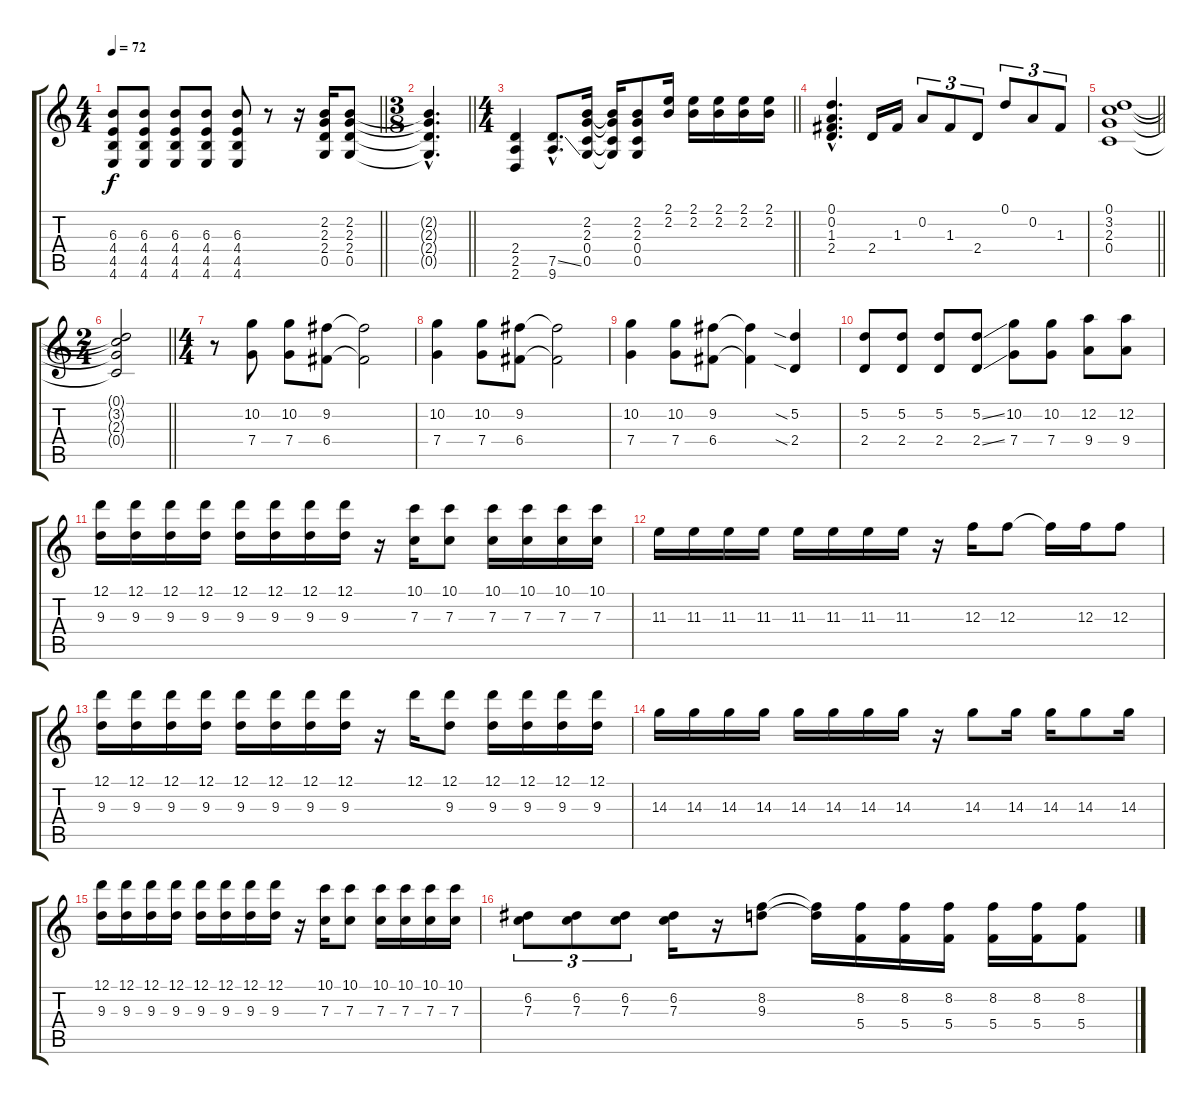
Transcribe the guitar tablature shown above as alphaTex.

\track "" {instrument distortionguitar}
\staff {score tabs}
\tuning (D4 A3 F3 C3 G2 C2) {hide}
\ts (4 4)
\tempo 72
\clef g2
\barLineRight lightlight
\ks c
(6.3 4.4 4.5 4.6).8{dy f} (6.3 4.4 4.5 4.6).8 (6.3 4.4 4.5 4.6).8 (6.3 4.4 4.5 4.6).8 (6.3 4.4 4.5 4.6).8 r.8 r.16 (2.2 2.3 2.4 0.5).16 (2.2 2.3 2.4 0.5).8 |
\ts (3 8)
\barLineRight lightlight
(2.2{hac t} 2.3{hac t} 2.4{hac t} 0.5{hac t}).4{d} |
\ts (4 4)
\barLineRight lightlight
(2.4 2.5 2.6).4 (7.5{ss hac} 9.6{hac}).8{d} (2.2 2.3 0.4 0.5).16 (2.2{t} 2.3{t} 0.4{t} 0.5{t}).16 (2.2 2.3 0.4 0.5).8 (2.1 2.2).16 (2.1 2.2).16 (2.1 2.2).16 (2.1 2.2).16 (2.1 2.2).16 |
(0.1{hac} 0.2{hac} 1.3{hac} 2.4{hac}).4{d} 2.4.16 1.3.16 0.2.8{tu (3 2)} 1.3.8{tu (3 2)} 2.4.8{tu (3 2)} 0.1.8{tu (3 2)} 0.2.8{tu (3 2)} 1.3.8{tu (3 2)} |
\barLineRight lightlight
(0.1 3.2 2.3 0.4).1 |
\ts (2 4)
\barLineRight lightlight
(0.1{t} 3.2{t} 2.3{t} 0.4{t}).2 |
\ts (4 4)
r.8 (10.2 7.4).8 (10.2 7.4).8 (9.2 6.4).8 (9.2{t} 6.4{t}).2 |
(10.2 7.4).4 (10.2 7.4).8 (9.2 6.4).8 (9.2{t} 6.4{t}).2 |
(10.2 7.4).4 (10.2 7.4).8 (9.2 6.4).8 (9.2{t} 6.4{t}).4 (5.2{sia} 2.4{sia}).4 |
(5.2 2.4).8 (5.2 2.4).8 (5.2 2.4).8 (5.2{ss} 2.4{ss}).8 (10.2 7.4).8 (10.2 7.4).8 (12.2 9.4).8 (12.2 9.4).8 |
(12.1 9.3).16 (12.1 9.3).16 (12.1 9.3).16 (12.1 9.3).16 (12.1 9.3).16 (12.1 9.3).16 (12.1 9.3).16 (12.1 9.3).16 r.16 (10.1 7.3).16 (10.1 7.3).8 (10.1 7.3).16 (10.1 7.3).16 (10.1 7.3).16 (10.1 7.3).16 |
11.3.16 11.3.16 11.3.16 11.3.16 11.3.16 11.3.16 11.3.16 11.3.16 r.16 12.3.16 12.3.8 12.3{t}.16 12.3.16 12.3.8 |
(12.1 9.3).16 (12.1 9.3).16 (12.1 9.3).16 (12.1 9.3).16 (12.1 9.3).16 (12.1 9.3).16 (12.1 9.3).16 (12.1 9.3).16 r.16 12.1.16 (12.1 9.3).8 (12.1 9.3).16 (12.1 9.3).16 (12.1 9.3).16 (12.1 9.3).16 |
14.3.16 14.3.16 14.3.16 14.3.16 14.3.16 14.3.16 14.3.16 14.3.16 r.16 14.3.8 14.3.16 14.3.16 14.3.8 14.3.16 |
(12.1 9.3).16 (12.1 9.3).16 (12.1 9.3).16 (12.1 9.3).16 (12.1 9.3).16 (12.1 9.3).16 (12.1 9.3).16 (12.1 9.3).16 r.16 (10.1 7.3).16 (10.1 7.3).8 (10.1 7.3).16 (10.1 7.3).16 (10.1 7.3).16 (10.1 7.3).16 |
(6.2 7.3).8{tu (3 2)} (6.2 7.3).8{tu (3 2)} (6.2 7.3).8{tu (3 2)} (6.2 7.3).16 r.16 (8.2 9.3).8 (8.2{t} 9.3{t}).16 (8.2 5.4).16 (8.2 5.4).16 (8.2 5.4).16 (8.2 5.4).16 (8.2 5.4).16 (8.2 5.4).8
